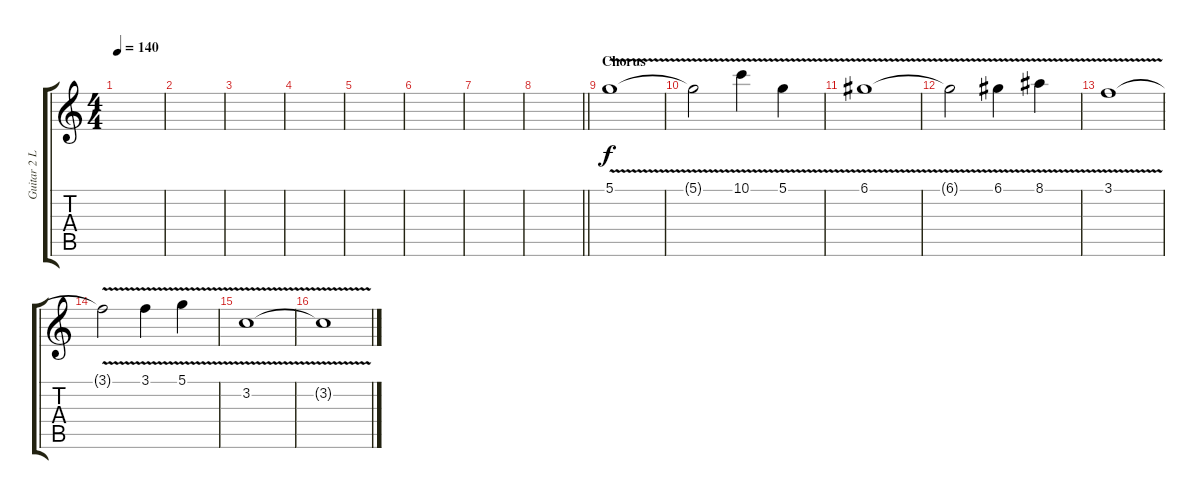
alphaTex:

\track ("Guitar 2 Lead" "Guitar 2 L") {instrument distortionguitar}
\staff {score tabs}
\tuning (D4 A3 F3 C3 G2 C2) {hide}
\ts (4 4)
\tempo 140
\clef g2
\ks c
|
|
|
|
|
|
|
\barLineRight lightlight
|
\section ("" "Chorus")
5.1{v}.1{volume 16 balance 8} |
5.1{t}.2 10.1{v}.4 5.1{v}.4 |
6.1{v}.1 |
6.1{t}.2 6.1{v}.4 8.1{v}.4 |
3.1{v}.1 |
3.1{t}.2 3.1{v}.4 5.1{v}.4 |
3.2{v}.1 |
3.2{t}.1
